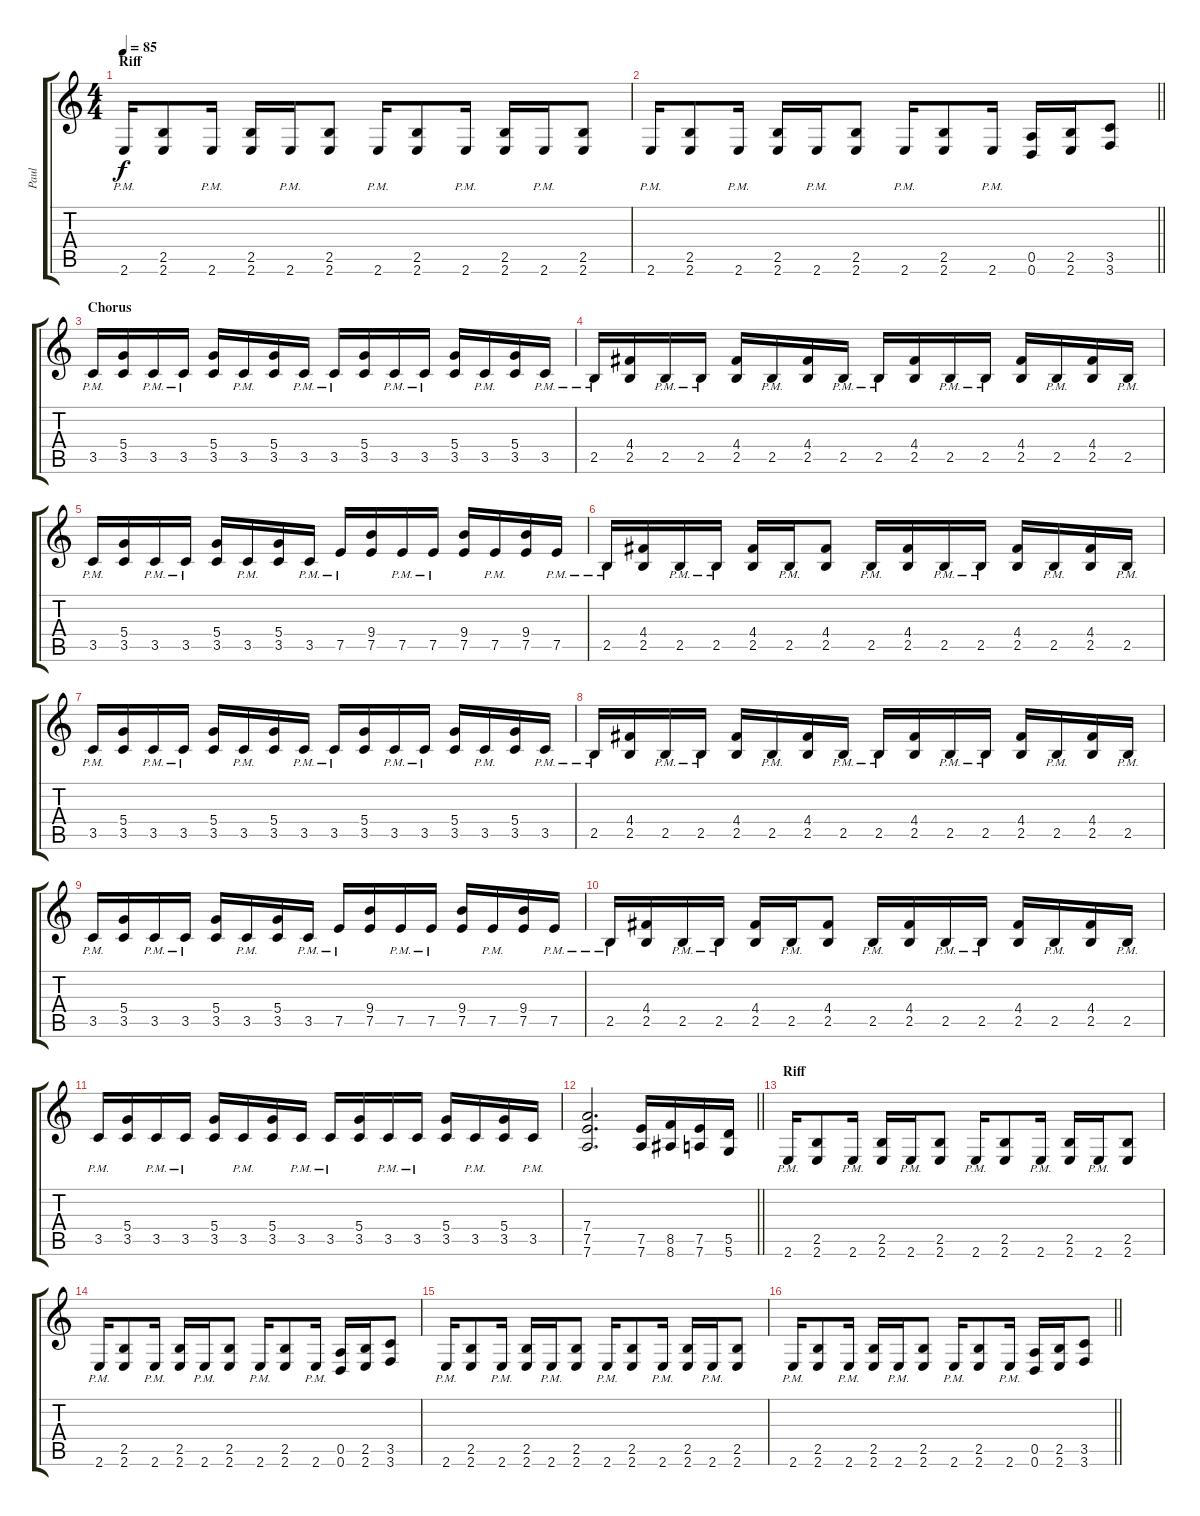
\track ("Paul" "Paul") {instrument distortionguitar}
\staff {score tabs}
\tuning (E4 B3 G3 D3 A2 D2) {hide}
\ts (4 4)
\section ("" "Riff")
\tempo 85
\clef g2
\ks c
2.6{pm}.16{dy f} (2.5 2.6).8 2.6{pm}.16 (2.5 2.6).16 2.6{pm}.16 (2.5 2.6).8 2.6{pm}.16 (2.5 2.6).8 2.6{pm}.16 (2.5 2.6).16 2.6{pm}.16 (2.5 2.6).8 |
\barLineRight lightlight
2.6{pm}.16 (2.5 2.6).8 2.6{pm}.16 (2.5 2.6).16 2.6{pm}.16 (2.5 2.6).8 2.6{pm}.16 (2.5 2.6).8 2.6{pm}.16 (0.5 0.6).16 (2.5 2.6).16 (3.5 3.6).8 |
\section ("" "Chorus")
3.5{pm}.16 (5.4 3.5).16 3.5{pm}.16 3.5{pm}.16 (5.4 3.5).16 3.5{pm}.16 (5.4 3.5).16 3.5{pm}.16 3.5{pm}.16 (5.4 3.5).16 3.5{pm}.16 3.5{pm}.16 (5.4 3.5).16 3.5{pm}.16 (5.4 3.5).16 3.5{pm}.16 |
2.5{pm}.16 (4.4 2.5).16 2.5{pm}.16 2.5{pm}.16 (4.4 2.5).16 2.5{pm}.16 (4.4 2.5).16 2.5{pm}.16 2.5{pm}.16 (4.4 2.5).16 2.5{pm}.16 2.5{pm}.16 (4.4 2.5).16 2.5{pm}.16 (4.4 2.5).16 2.5{pm}.16 |
3.5{pm}.16 (5.4 3.5).16 3.5{pm}.16 3.5{pm}.16 (5.4 3.5).16 3.5{pm}.16 (5.4 3.5).16 3.5{pm}.16 7.5{pm}.16 (9.4 7.5).16 7.5{pm}.16 7.5{pm}.16 (9.4 7.5).16 7.5{pm}.16 (9.4 7.5).16 7.5{pm}.16 |
2.5{pm}.16 (4.4 2.5).16 2.5{pm}.16 2.5{pm}.16 (4.4 2.5).16 2.5{pm}.16 (4.4 2.5).8 2.5{pm}.16 (4.4 2.5).16 2.5{pm}.16 2.5{pm}.16 (4.4 2.5).16 2.5{pm}.16 (4.4 2.5).16 2.5{pm}.16 |
3.5{pm}.16 (5.4 3.5).16 3.5{pm}.16 3.5{pm}.16 (5.4 3.5).16 3.5{pm}.16 (5.4 3.5).16 3.5{pm}.16 3.5{pm}.16 (5.4 3.5).16 3.5{pm}.16 3.5{pm}.16 (5.4 3.5).16 3.5{pm}.16 (5.4 3.5).16 3.5{pm}.16 |
2.5{pm}.16 (4.4 2.5).16 2.5{pm}.16 2.5{pm}.16 (4.4 2.5).16 2.5{pm}.16 (4.4 2.5).16 2.5{pm}.16 2.5{pm}.16 (4.4 2.5).16 2.5{pm}.16 2.5{pm}.16 (4.4 2.5).16 2.5{pm}.16 (4.4 2.5).16 2.5{pm}.16 |
3.5{pm}.16 (5.4 3.5).16 3.5{pm}.16 3.5{pm}.16 (5.4 3.5).16 3.5{pm}.16 (5.4 3.5).16 3.5{pm}.16 7.5{pm}.16 (9.4 7.5).16 7.5{pm}.16 7.5{pm}.16 (9.4 7.5).16 7.5{pm}.16 (9.4 7.5).16 7.5{pm}.16 |
2.5{pm}.16 (4.4 2.5).16 2.5{pm}.16 2.5{pm}.16 (4.4 2.5).16 2.5{pm}.16 (4.4 2.5).8 2.5{pm}.16 (4.4 2.5).16 2.5{pm}.16 2.5{pm}.16 (4.4 2.5).16 2.5{pm}.16 (4.4 2.5).16 2.5{pm}.16 |
3.5{pm}.16 (5.4 3.5).16 3.5{pm}.16 3.5{pm}.16 (5.4 3.5).16 3.5{pm}.16 (5.4 3.5).16 3.5{pm}.16 3.5{pm}.16 (5.4 3.5).16 3.5{pm}.16 3.5{pm}.16 (5.4 3.5).16 3.5{pm}.16 (5.4 3.5).16 3.5{pm}.16 |
\barLineRight lightlight
(7.4 7.5 7.6).2{d} (7.5 7.6).16 (8.5 8.6).16 (7.5 7.6).16 (5.5 5.6).16 |
\section ("" "Riff")
2.6{pm}.16 (2.5 2.6).8 2.6{pm}.16 (2.5 2.6).16 2.6{pm}.16 (2.5 2.6).8 2.6{pm}.16 (2.5 2.6).8 2.6{pm}.16 (2.5 2.6).16 2.6{pm}.16 (2.5 2.6).8 |
2.6{pm}.16 (2.5 2.6).8 2.6{pm}.16 (2.5 2.6).16 2.6{pm}.16 (2.5 2.6).8 2.6{pm}.16 (2.5 2.6).8 2.6{pm}.16 (0.5 0.6).16 (2.5 2.6).16 (3.5 3.6).8 |
2.6{pm}.16 (2.5 2.6).8 2.6{pm}.16 (2.5 2.6).16 2.6{pm}.16 (2.5 2.6).8 2.6{pm}.16 (2.5 2.6).8 2.6{pm}.16 (2.5 2.6).16 2.6{pm}.16 (2.5 2.6).8 |
\barLineRight lightlight
2.6{pm}.16 (2.5 2.6).8 2.6{pm}.16 (2.5 2.6).16 2.6{pm}.16 (2.5 2.6).8 2.6{pm}.16 (2.5 2.6).8 2.6{pm}.16 (0.5 0.6).16 (2.5 2.6).16 (3.5 3.6).8
